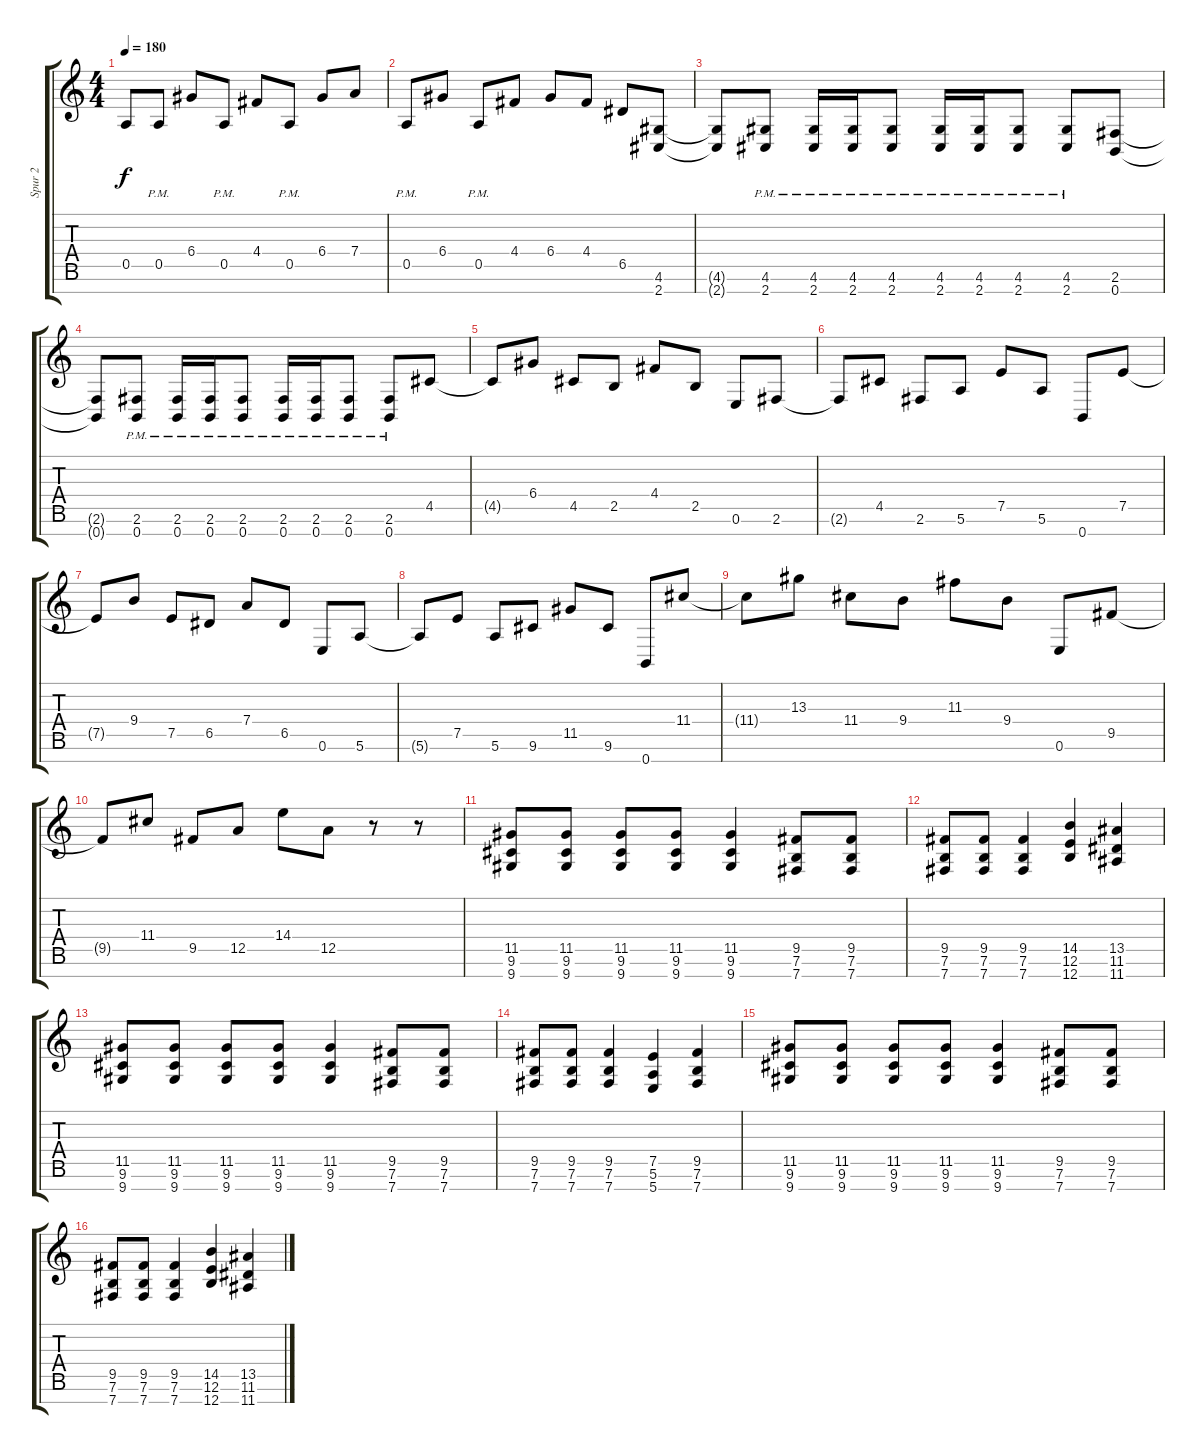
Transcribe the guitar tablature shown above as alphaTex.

\track ("Spur 2" "Spur 2") {instrument acousticguitarsteel}
\staff {score tabs}
\tuning (E4 B3 G3 D3 A2 E2 B1) {hide}
\ts (4 4)
\tempo 180
\clef g2
\ks c
0.5{t}.8{dy f} 0.5{pm}.8 6.4.8 0.5{pm}.8 4.4.8 0.5{pm}.8 6.4.8 7.4.8 |
0.5{pm}.8 6.4.8 0.5{pm}.8 4.4.8 6.4.8 4.4.8 6.5.8 (4.6 2.7).8 |
(4.6{t} 2.7{t}).8 (4.6{pm} 2.7{pm}).8 (4.6{pm} 2.7{pm}).16 (4.6{pm} 2.7{pm}).16 (4.6{pm} 2.7{pm}).8 (4.6{pm} 2.7{pm}).16 (4.6{pm} 2.7{pm}).16 (4.6{pm} 2.7{pm}).8 (4.6{pm} 2.7{pm}).8 (2.6 0.7).8 |
(2.6{t} 0.7{t}).8 (2.6{pm} 0.7{pm}).8 (2.6{pm} 0.7{pm}).16 (2.6{pm} 0.7{pm}).16 (2.6{pm} 0.7{pm}).8 (2.6{pm} 0.7{pm}).16 (2.6{pm} 0.7{pm}).16 (2.6{pm} 0.7{pm}).8 (2.6{pm} 0.7{pm}).8 4.5.8 |
4.5{t}.8 6.4.8 4.5.8 2.5.8 4.4.8 2.5.8 0.6.8 2.6.8 |
2.6{t}.8 4.5.8 2.6.8 5.6.8 7.5.8 5.6.8 0.7.8 7.5.8 |
7.5{t}.8 9.4.8 7.5.8 6.5.8 7.4.8 6.5.8 0.6.8 5.6.8 |
5.6{t}.8 7.5.8 5.6.8 9.6.8 11.5.8 9.6.8 0.7.8 11.4.8 |
11.4{t}.8 13.3.8 11.4.8 9.4.8 11.3.8 9.4.8 0.6.8 9.5.8 |
9.5{t}.8 11.4.8 9.5.8 12.5.8 14.4.8 12.5.8 r.8 r.8 |
(11.5 9.6 9.7).8 (11.5 9.6 9.7).8 (11.5 9.6 9.7).8 (11.5 9.6 9.7).8 (11.5 9.6 9.7).4 (9.5 7.6 7.7).8 (9.5 7.6 7.7).8 |
(9.5 7.6 7.7).8 (9.5 7.6 7.7).8 (9.5 7.6 7.7).4 (14.5 12.6 12.7).4 (13.5 11.6 11.7).4 |
(11.5 9.6 9.7).8 (11.5 9.6 9.7).8 (11.5 9.6 9.7).8 (11.5 9.6 9.7).8 (11.5 9.6 9.7).4 (9.5 7.6 7.7).8 (9.5 7.6 7.7).8 |
(9.5 7.6 7.7).8 (9.5 7.6 7.7).8 (9.5 7.6 7.7).4 (7.5 5.6 5.7).4 (9.5 7.6 7.7).4 |
(11.5 9.6 9.7).8 (11.5 9.6 9.7).8 (11.5 9.6 9.7).8 (11.5 9.6 9.7).8 (11.5 9.6 9.7).4 (9.5 7.6 7.7).8 (9.5 7.6 7.7).8 |
(9.5 7.6 7.7).8 (9.5 7.6 7.7).8 (9.5 7.6 7.7).4 (14.5 12.6 12.7).4 (13.5 11.6 11.7).4
